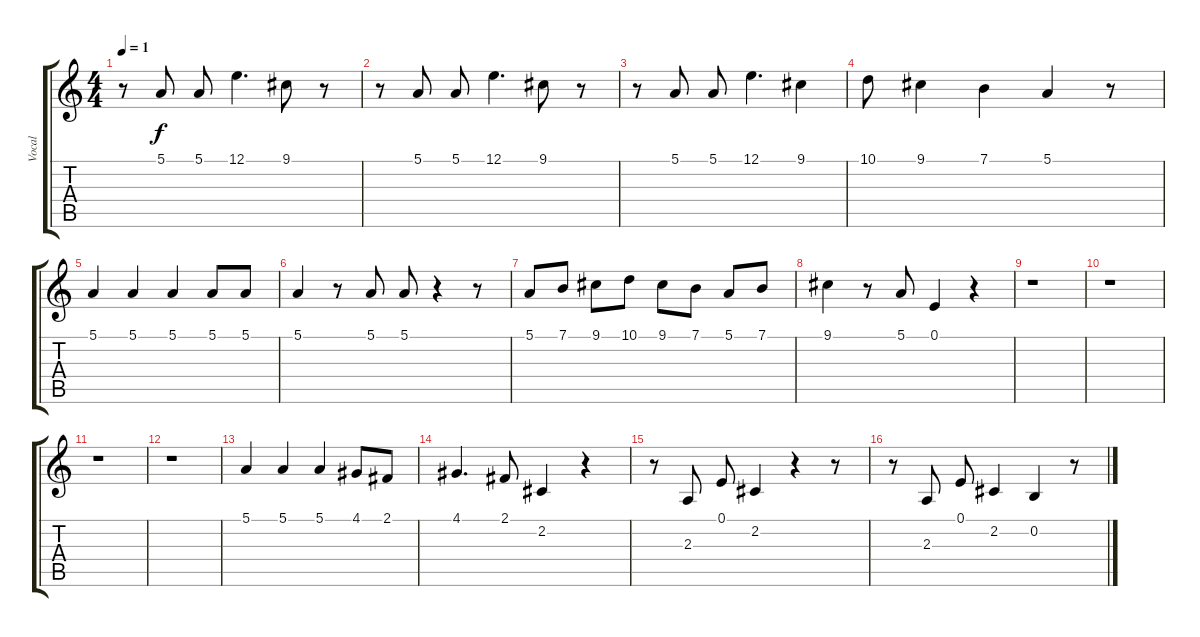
\track ("Vocal" "Vocal") {instrument lead6voice}
\staff {score tabs}
\tuning (E4 B3 G3 D3 A2 E2) {hide}
\ts (4 4)
\tempo 1
\clef g2
\ks c
r.8{dy f} 5.1.8 5.1.8 12.1.4{d} 9.1.8 r.8 |
r.8 5.1.8 5.1.8 12.1.4{d} 9.1.8 r.8 |
r.8 5.1.8 5.1.8 12.1.4{d} 9.1.4 |
10.1.8 9.1.4 7.1.4 5.1.4 r.8 |
5.1.4 5.1.4 5.1.4 5.1.8 5.1.8 |
5.1.4 r.8 5.1.8 5.1.8 r.4 r.8 |
5.1.8 7.1.8 9.1.8 10.1.8 9.1.8 7.1.8 5.1.8 7.1.8 |
9.1.4 r.8 5.1.8 0.1.4 r.4 |
r.1 |
r.1 |
r.1 |
r.1 |
5.1.4 5.1.4 5.1.4 4.1.8 2.1.8 |
4.1.4{d} 2.1.8 2.2.4 r.4 |
r.8 2.3.8 0.1.8 2.2.4 r.4 r.8 |
r.8 2.3.8 0.1.8 2.2.4 0.2.4 r.8
